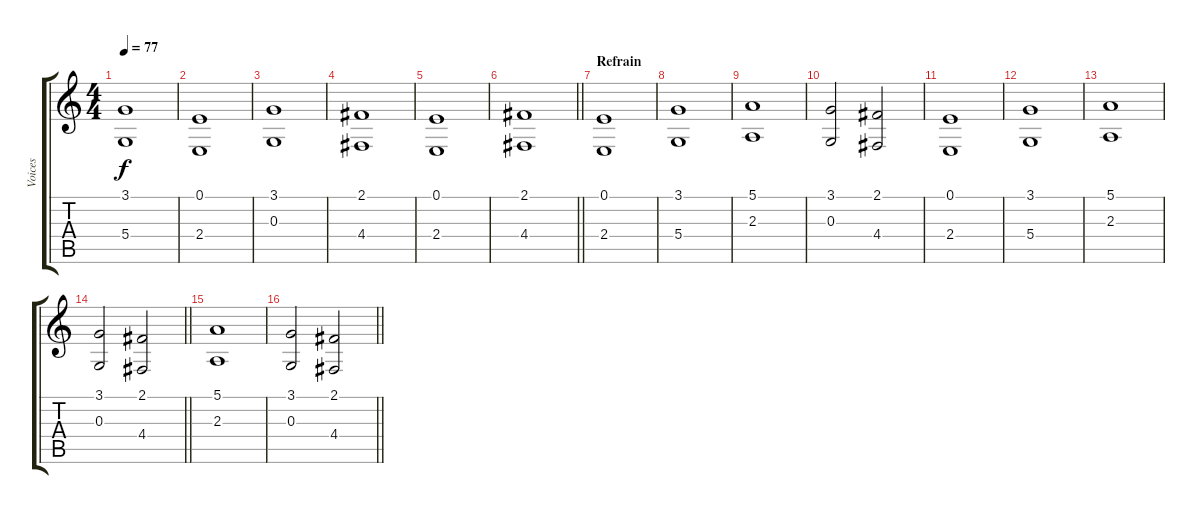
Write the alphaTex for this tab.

\track ("Voices" "Voices") {instrument choiraahs}
\staff {score tabs}
\tuning (E4 B3 G3 D3 A2 E2) {hide}
\ts (4 4)
\tempo 77
\clef g2
\ks c
(3.1 5.4).1{dy f} |
(0.1 2.4).1 |
(3.1 0.3).1 |
(2.1 4.4).1 |
(0.1 2.4).1 |
\barLineRight lightlight
(2.1 4.4).1 |
\section ("" "Refrain")
(0.1 2.4).1 |
(3.1 5.4).1 |
(5.1 2.3).1 |
(3.1 0.3).2 (2.1 4.4).2 |
(0.1 2.4).1 |
(3.1 5.4).1 |
(5.1 2.3).1 |
\barLineRight lightlight
(3.1 0.3).2 (2.1 4.4).2 |
(5.1 2.3).1 |
\barLineRight lightlight
(3.1 0.3).2 (2.1 4.4).2
